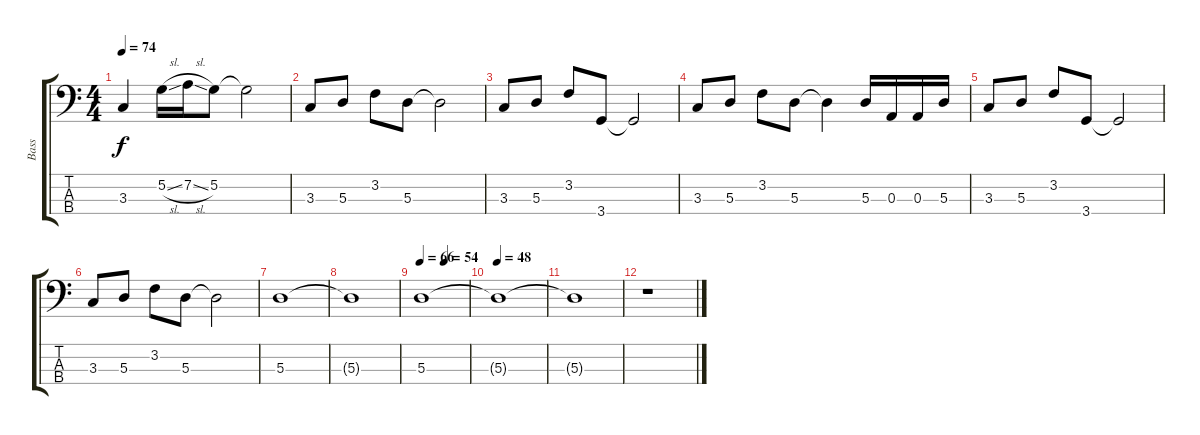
\track ("Bass" "Bass") {instrument electricbassfinger}
\staff {score tabs}
\tuning (G2 D2 A1 E1) {hide}
\ts (4 4)
\tempo 74
\clef f4
\ks c
3.3.4{dy f} 5.2{sl}.16 7.2{sl}.16 5.2.8 5.2{t}.2 |
3.3.8 5.3.8 3.2.8 5.3.8 5.3{t}.2 |
3.3.8 5.3.8 3.2.8 3.4.8 3.4{t}.2 |
3.3.8 5.3.8 3.2.8 5.3.8 5.3{t}.4 5.3.16 0.3.16 0.3.16 5.3.16 |
3.3.8 5.3.8 3.2.8 3.4.8 3.4{t}.2 |
3.3.8 5.3.8 3.2.8 5.3.8 5.3{t}.2 |
5.3.1 |
5.3{t}.1 |
\tempo 66
\tempo (54 0.5)
5.3.1 |
\tempo 48
5.3{t}.1 |
5.3{t}.1 |
r.1
